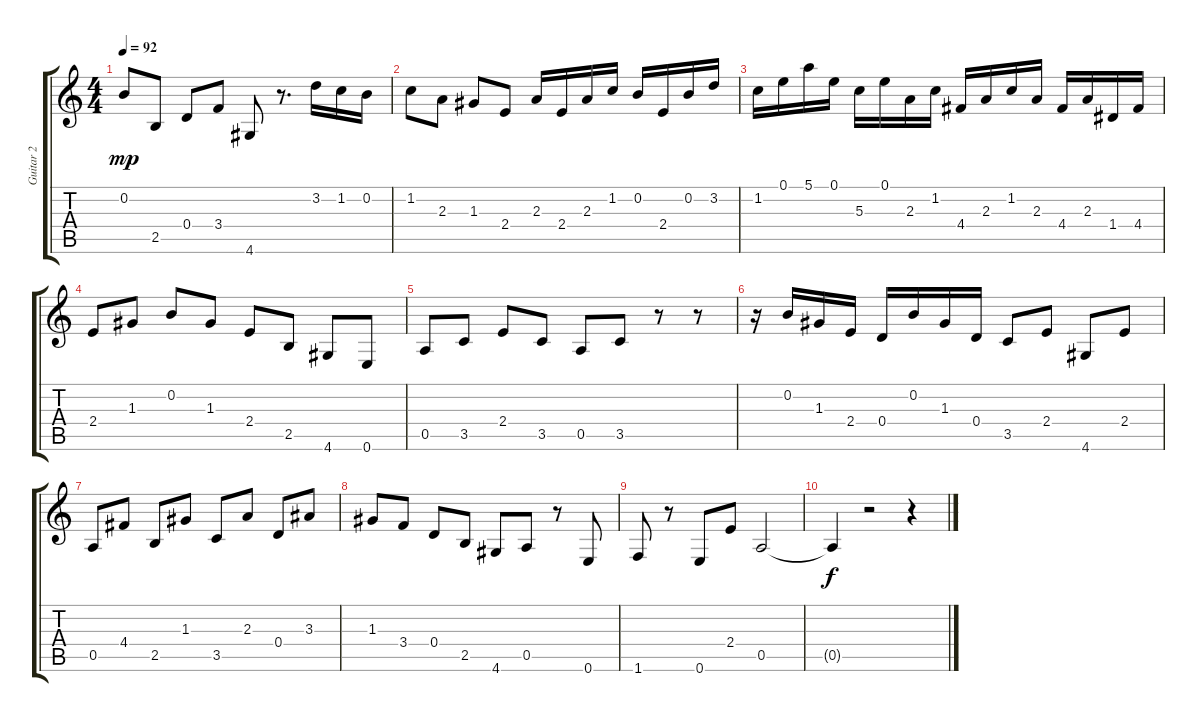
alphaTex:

\track ("Guitar 2" "Guitar 2") {instrument acousticguitarnylon}
\staff {score tabs}
\tuning (E4 B3 G3 D3 A2 E2) {hide}
\ts (4 4)
\tempo 92
\clef g2
\ks c
0.2.8{dy mp} 2.5.8 0.4.8 3.4.8 4.6.8 r.8{d} 3.2.16 1.2.16 0.2.16 |
1.2.8 2.3.8 1.3.8 2.4.8 2.3.16 2.4.16 2.3.16 1.2.16 0.2.16 2.4.16 0.2.16 3.2.16 |
1.2.16 0.1.16 5.1.16 0.1.16 5.3.16 0.1.16 2.3.16 1.2.16 4.4.16 2.3.16 1.2.16 2.3.16 4.4.16 2.3.16 1.4.16 4.4.16 |
2.4.8 1.3.8 0.2.8 1.3.8 2.4.8 2.5.8 4.6.8 0.6.8 |
0.5.8 3.5.8 2.4.8 3.5.8 0.5.8 3.5.8 r.8 r.8 |
r.16 0.2.16 1.3.16 2.4.16 0.4.16 0.2.16 1.3.16 0.4.16 3.5.8 2.4.8 4.6.8 2.4.8 |
0.5.8 4.4.8 2.5.8 1.3.8 3.5.8 2.3.8 0.4.8 3.3.8 |
1.3.8 3.4.8 0.4.8 2.5.8 4.6.8 0.5.8 r.8 0.6.8 |
1.6.8 r.8 0.6.8 2.4.8 0.5.2 |
0.5{t}.4{dy f} r.2 r.4
